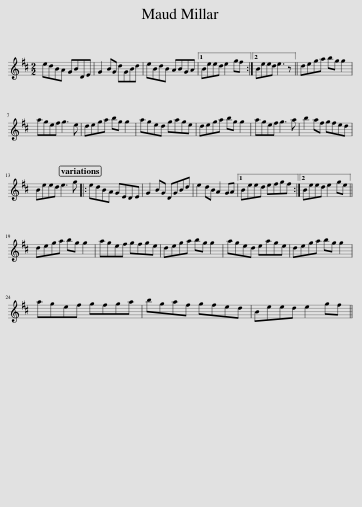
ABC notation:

X:1
L:1/8
M:2/2
I:linebreak $
K:D
V:1 treble
V:1
 edBA GBDE | G2 BG dGBd | eBdB ABGA |1 Beed e2 gf :|2 Beed e3 z || %5
 dega bg g2 |$ agef g3 e | dega bg g2 | aged gage | dega bg g2 | %10
 agef g3 a | b2 af gfed |$ Beed e3 g |: edBA GEDE | G2 BG DGBd | %15
 e2 dB A2 GA |1 Beed efgf :|2 Beed e2 ge ||$ dega bg g2 | agef gfge | %20
 dega bg g2 | aged eage | dega bg g2 |$ agef gfga | bgaf gfed | %25
 Beed e2 gf || %26
